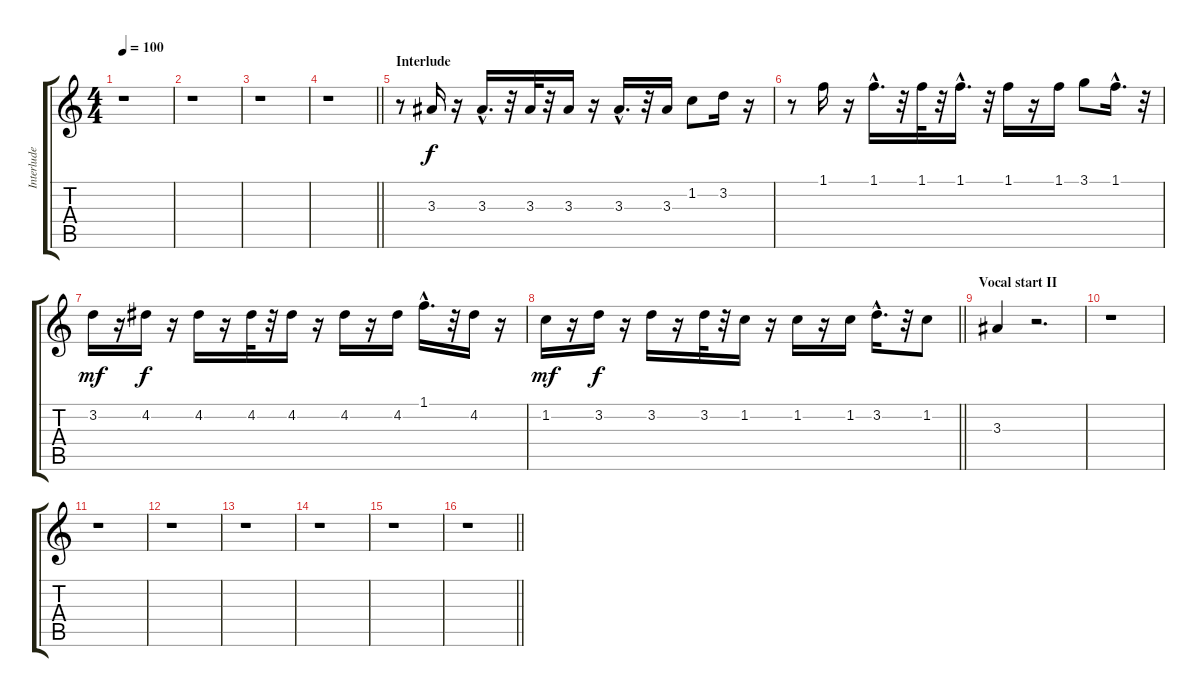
\track ("Interlude" "Interlude") {instrument acousticguitarnylon}
\staff {score tabs}
\tuning (E4 B3 G3 D3 A2 E2) {hide}
\ts (4 4)
\tempo 100
\clef g2
\ks c
r.1{dy f} |
r.1 |
r.1 |
\barLineRight lightlight
r.1 |
\section ("" "Interlude")
r.8 3.3.16 r.16 3.3{hac}.16{d} r.32 3.3.32 r.32 3.3.16 r.16 3.3{hac}.16{d} r.32 3.3.16 1.2.8 3.2.16 r.16 |
r.8 1.1.16 r.16 1.1{hac}.16{d} r.32 1.1.32 r.32 1.1{hac}.16{d} r.32 1.1.16 r.16 1.1.16 3.1.8 1.1{hac}.16{d} r.32 |
3.2.16{dy mf} r.16 4.2.16{dy f} r.16 4.2.16 r.16 4.2.32 r.32 4.2.16 r.16 4.2.16 r.16 4.2.16 1.1{hac}.16{d} r.32 4.2.16 r.16 |
\barLineRight lightlight
1.2.16{dy mf} r.16 3.2.16{dy f} r.16 3.2.16 r.16 3.2.32 r.32 1.2.16 r.16 1.2.16 r.16 1.2.16 3.2{hac}.16{d} r.32 1.2.8 |
\section ("" "Vocal start II")
3.3.4 r.2{d} |
r.1 |
r.1 |
r.1 |
r.1 |
r.1 |
r.1 |
\barLineRight lightlight
r.1
